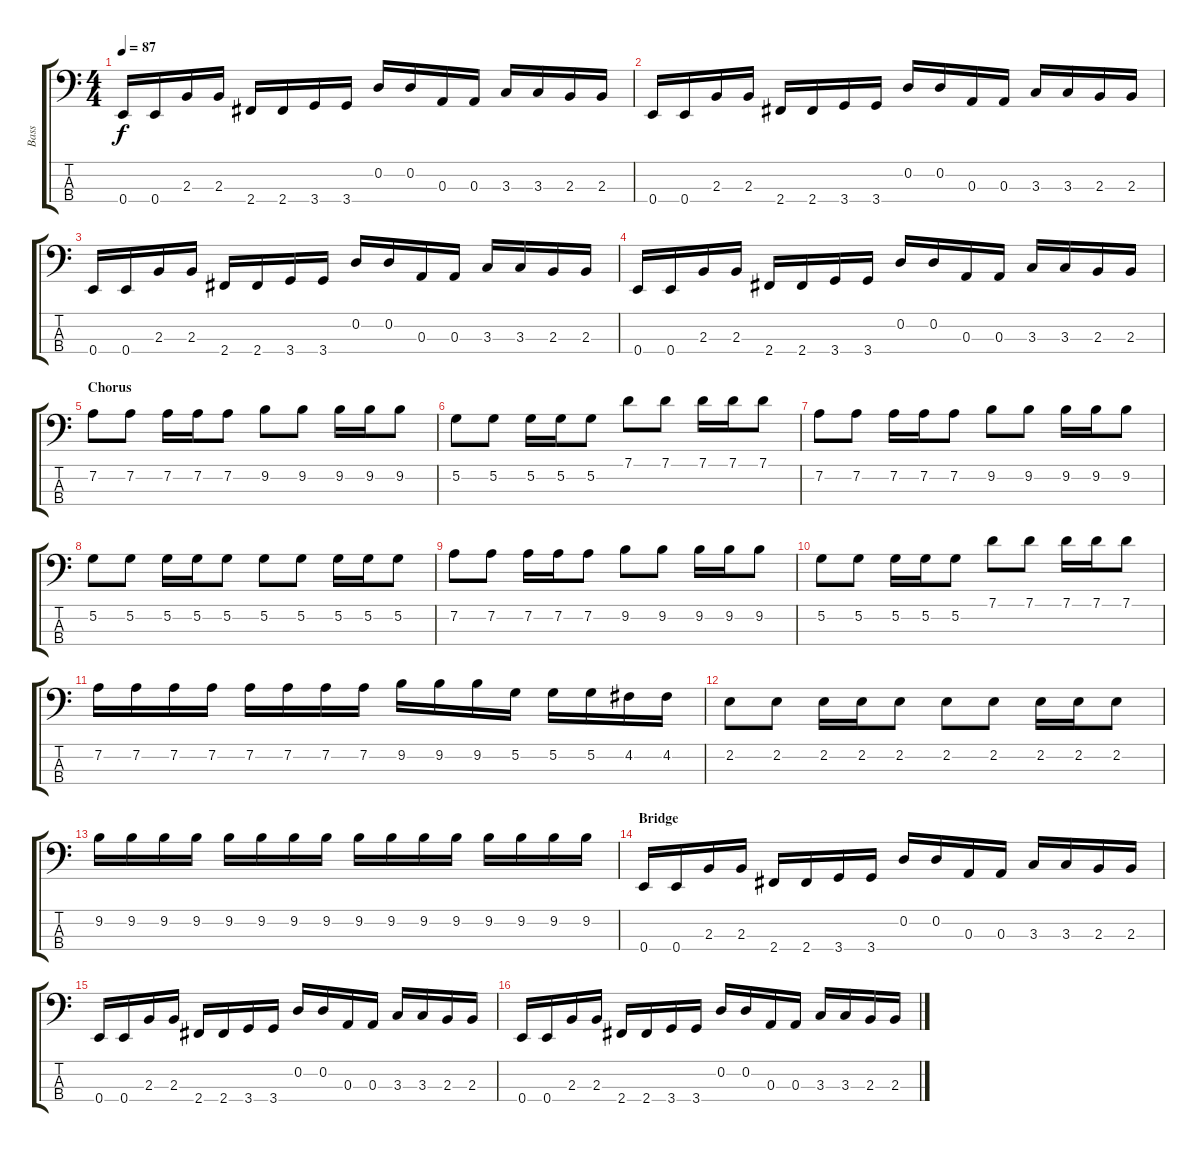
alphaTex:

\track ("Bass" "Bass") {instrument electricbasspick}
\staff {score tabs}
\tuning (G2 D2 A1 E1) {hide}
\ts (4 4)
\tempo 87
\clef f4
\ks c
0.4.16{dy f} 0.4.16 2.3.16 2.3.16 2.4.16 2.4.16 3.4.16 3.4.16 0.2.16 0.2.16 0.3.16 0.3.16 3.3.16 3.3.16 2.3.16 2.3.16 |
0.4.16 0.4.16 2.3.16 2.3.16 2.4.16 2.4.16 3.4.16 3.4.16 0.2.16 0.2.16 0.3.16 0.3.16 3.3.16 3.3.16 2.3.16 2.3.16 |
0.4.16 0.4.16 2.3.16 2.3.16 2.4.16 2.4.16 3.4.16 3.4.16 0.2.16 0.2.16 0.3.16 0.3.16 3.3.16 3.3.16 2.3.16 2.3.16 |
0.4.16 0.4.16 2.3.16 2.3.16 2.4.16 2.4.16 3.4.16 3.4.16 0.2.16 0.2.16 0.3.16 0.3.16 3.3.16 3.3.16 2.3.16 2.3.16 |
\section ("" "Chorus")
7.2.8 7.2.8 7.2.16 7.2.16 7.2.8 9.2.8 9.2.8 9.2.16 9.2.16 9.2.8 |
5.2.8 5.2.8 5.2.16 5.2.16 5.2.8 7.1.8 7.1.8 7.1.16 7.1.16 7.1.8 |
7.2.8 7.2.8 7.2.16 7.2.16 7.2.8 9.2.8 9.2.8 9.2.16 9.2.16 9.2.8 |
5.2.8 5.2.8 5.2.16 5.2.16 5.2.8 5.2.8 5.2.8 5.2.16 5.2.16 5.2.8 |
7.2.8 7.2.8 7.2.16 7.2.16 7.2.8 9.2.8 9.2.8 9.2.16 9.2.16 9.2.8 |
5.2.8 5.2.8 5.2.16 5.2.16 5.2.8 7.1.8 7.1.8 7.1.16 7.1.16 7.1.8 |
7.2.16 7.2.16 7.2.16 7.2.16 7.2.16 7.2.16 7.2.16 7.2.16 9.2.16 9.2.16 9.2.16 5.2.16 5.2.16 5.2.16 4.2.16 4.2.16 |
2.2.8 2.2.8 2.2.16 2.2.16 2.2.8 2.2.8 2.2.8 2.2.16 2.2.16 2.2.8 |
9.2.16 9.2.16 9.2.16 9.2.16 9.2.16 9.2.16 9.2.16 9.2.16 9.2.16 9.2.16 9.2.16 9.2.16 9.2.16 9.2.16 9.2.16 9.2.16 |
\section ("" "Bridge")
0.4.16 0.4.16 2.3.16 2.3.16 2.4.16 2.4.16 3.4.16 3.4.16 0.2.16 0.2.16 0.3.16 0.3.16 3.3.16 3.3.16 2.3.16 2.3.16 |
0.4.16 0.4.16 2.3.16 2.3.16 2.4.16 2.4.16 3.4.16 3.4.16 0.2.16 0.2.16 0.3.16 0.3.16 3.3.16 3.3.16 2.3.16 2.3.16 |
0.4.16 0.4.16 2.3.16 2.3.16 2.4.16 2.4.16 3.4.16 3.4.16 0.2.16 0.2.16 0.3.16 0.3.16 3.3.16 3.3.16 2.3.16 2.3.16
